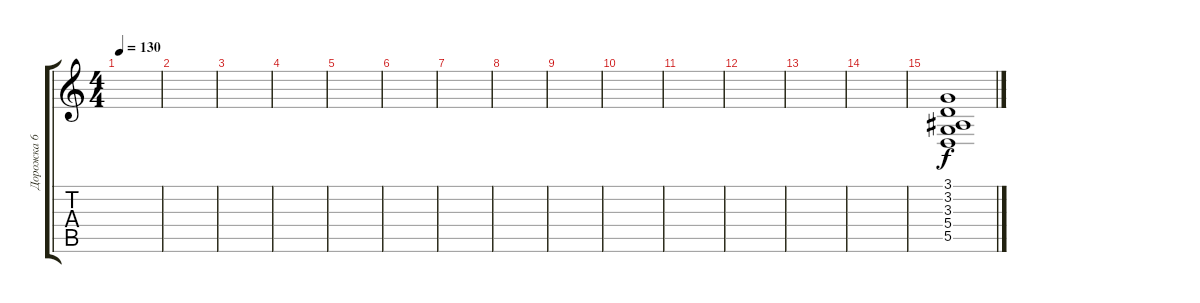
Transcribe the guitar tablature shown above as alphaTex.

\track ("Дорожка 6" "Дорожка 6") {instrument pad8sweep}
\staff {score tabs}
\tuning (E4 B3 G3 D3 A2 E2) {hide}
\ts (4 4)
\tempo 130
\clef g2
\ks c
|
|
|
|
|
|
|
|
|
|
|
|
|
|
(3.1 3.2 3.3 5.4 5.5).1
